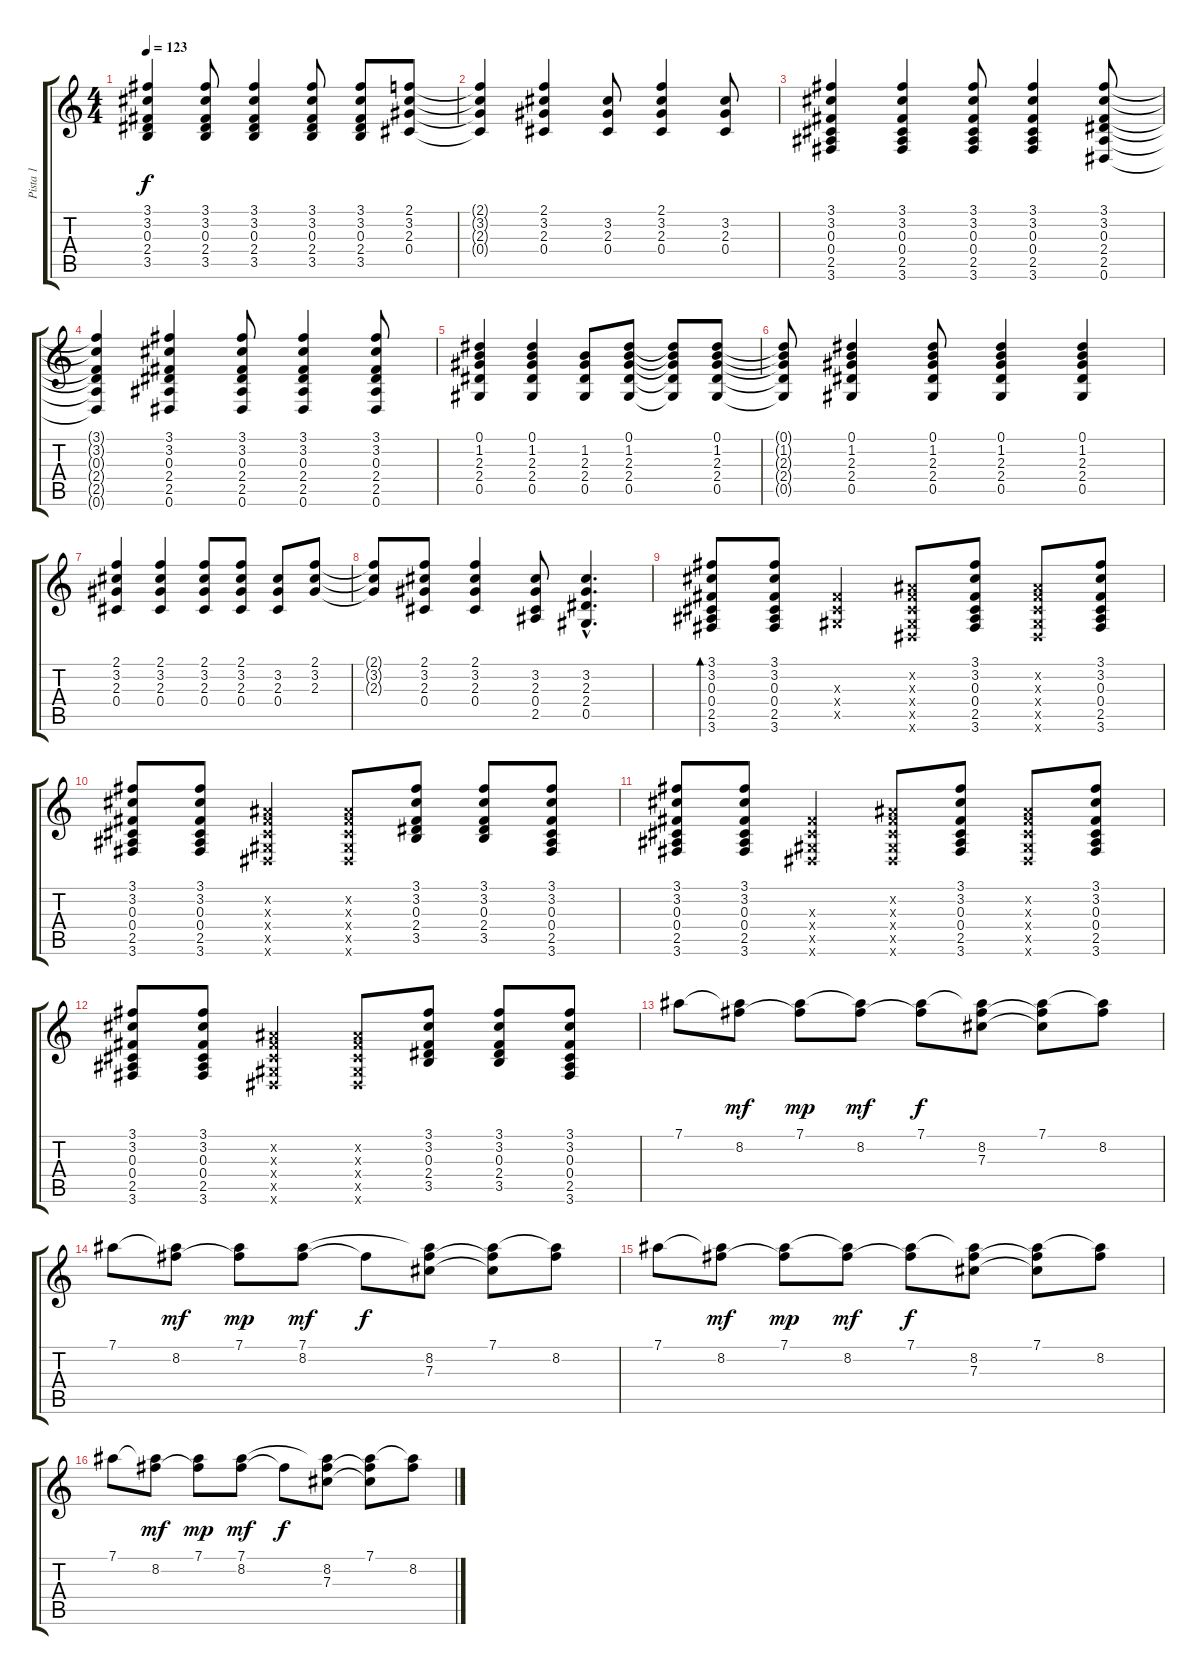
\track ("Pista 1" "Pista 1") {instrument acousticguitarsteel}
\staff {score tabs}
\tuning (Eb4 Bb3 Gb3 Db3 Ab2 Eb2) {hide}
\ts (4 4)
\tempo 123
\clef g2
\ks c
(3.1{t} 3.2{t} 0.3{t} 2.4{t} 3.5{t}).4{dy f} (3.1 3.2 0.3 2.4 3.5).8 (3.1 3.2 0.3 2.4 3.5).4 (3.1 3.2 0.3 2.4 3.5).8 (3.1 3.2 0.3 2.4 3.5).8 (2.1 3.2 2.3 0.4).8 |
(2.1{t} 3.2{t} 2.3{t} 0.4{t}).4 (2.1 3.2 2.3 0.4).4 (3.2 2.3 0.4).8 (2.1 3.2 2.3 0.4).4 (3.2 2.3 0.4).8 |
(3.1 3.2 0.3 0.4 2.5 3.6).4 (3.1 3.2 0.3 0.4 2.5 3.6).4 (3.1 3.2 0.3 0.4 2.5 3.6).8 (3.1 3.2 0.3 0.4 2.5 3.6).4 (3.1 3.2 0.3 2.4 2.5 0.6).8 |
(3.1{t} 3.2{t} 0.3{t} 2.4{t} 2.5{t} 0.6{t}).4 (3.1 3.2 0.3 2.4 2.5 0.6).4 (3.1 3.2 0.3 2.4 2.5 0.6).8 (3.1 3.2 0.3 2.4 2.5 0.6).4 (3.1 3.2 0.3 2.4 2.5 0.6).8 |
(0.1 1.2 2.3 2.4 0.5).4 (0.1 1.2 2.3 2.4 0.5).4 (1.2 2.3 2.4 0.5).8 (0.1 1.2 2.3 2.4 0.5).8 (0.1{t} 1.2{t} 2.3{t} 2.4{t} 0.5{t}).8 (0.1 1.2 2.3 2.4 0.5).8 |
(0.1{t} 1.2{t} 2.3{t} 2.4{t} 0.5{t}).8 (0.1 1.2 2.3 2.4 0.5).4 (0.1 1.2 2.3 2.4 0.5).8 (0.1 1.2 2.3 2.4 0.5).4 (0.1 1.2 2.3 2.4 0.5).4 |
(2.1 3.2 2.3 0.4).4 (2.1 3.2 2.3 0.4).4 (2.1 3.2 2.3 0.4).8 (2.1 3.2 2.3 0.4).8 (3.2 2.3 0.4).8 (2.1 3.2 2.3).8 |
(2.1{t} 3.2{t} 2.3{t}).8 (2.1 3.2 2.3 0.4).8 (2.1 3.2 2.3 0.4).4 (3.2 2.3 0.4 2.5).8 (3.2{hac} 2.3{hac} 2.4{hac} 0.5{hac}).4{d} |
(3.1 3.2 0.3 0.4 2.5 3.6).8{bd 60} (3.1 3.2 0.3 0.4 2.5 3.6).8 (0.3{x} 0.4{x} 0.5{x}).4 (0.2{x} 0.3{x} 0.4{x} 0.5{x} 0.6{x}).8 (3.1 3.2 0.3 0.4 2.5 3.6).8 (0.2{x} 0.3{x} 0.4{x} 0.5{x} 0.6{x}).8 (3.1 3.2 0.3 0.4 2.5 3.6).8 |
(3.1 3.2 0.3 0.4 2.5 3.6).8 (3.1 3.2 0.3 0.4 2.5 3.6).8 (0.2{x} 0.3{x} 0.4{x} 0.5{x} 0.6{x}).4 (0.2{x} 0.3{x} 0.4{x} 0.5{x} 0.6{x}).8 (3.1 3.2 0.3 2.4 3.5).8 (3.1 3.2 0.3 2.4 3.5).8 (3.1 3.2 0.3 0.4 2.5 3.6).8 |
(3.1 3.2 0.3 0.4 2.5 3.6).8 (3.1 3.2 0.3 0.4 2.5 3.6).8 (0.3{x} 0.4{x} 0.5{x} 0.6{x}).4 (0.2{x} 0.3{x} 0.4{x} 0.5{x} 0.6{x}).8 (3.1 3.2 0.3 0.4 2.5 3.6).8 (0.2{x} 0.3{x} 0.4{x} 0.5{x} 0.6{x}).8 (3.1 3.2 0.3 0.4 2.5 3.6).8 |
(3.1 3.2 0.3 0.4 2.5 3.6).8 (3.1 3.2 0.3 0.4 2.5 3.6).8 (0.2{x} 0.3{x} 0.4{x} 0.5{x} 0.6{x}).4 (0.2{x} 0.3{x} 0.4{x} 0.5{x} 0.6{x}).8 (3.1 3.2 0.3 2.4 3.5).8 (3.1 3.2 0.3 2.4 3.5).8 (3.1 3.2 0.3 0.4 2.5 3.6).8 |
7.1.8{volume 13 balance 5 instrument electricguitarjazz} (7.1{t} 8.2).8{dy mf} (7.1 8.2{t}).8{dy mp} (7.1{t} 8.2).8{dy mf} (7.1 8.2{t}).8{dy f} (7.1{t} 8.2 7.3).8 (7.1 8.2{t} 7.3{t}).8 (7.1{t} 8.2).8 |
7.1.8 (7.1{t} 8.2).8{dy mf} (7.1 8.2{t}).8{dy mp} (7.1 8.2).8{dy mf} 8.2{t}.8{dy f} (7.1{t} 8.2 7.3).8 (7.1 8.2{t} 7.3{t}).8 (7.1{t} 8.2).8 |
7.1.8 (7.1{t} 8.2).8{dy mf} (7.1 8.2{t}).8{dy mp} (7.1{t} 8.2).8{dy mf} (7.1 8.2{t}).8{dy f} (7.1{t} 8.2 7.3).8 (7.1 8.2{t} 7.3{t}).8 (7.1{t} 8.2).8 |
7.1.8 (7.1{t} 8.2).8{dy mf} (7.1 8.2{t}).8{dy mp} (7.1 8.2).8{dy mf} 8.2{t}.8{dy f} (7.1{t} 8.2 7.3).8 (7.1 8.2{t} 7.3{t}).8 (7.1{t} 8.2).8
